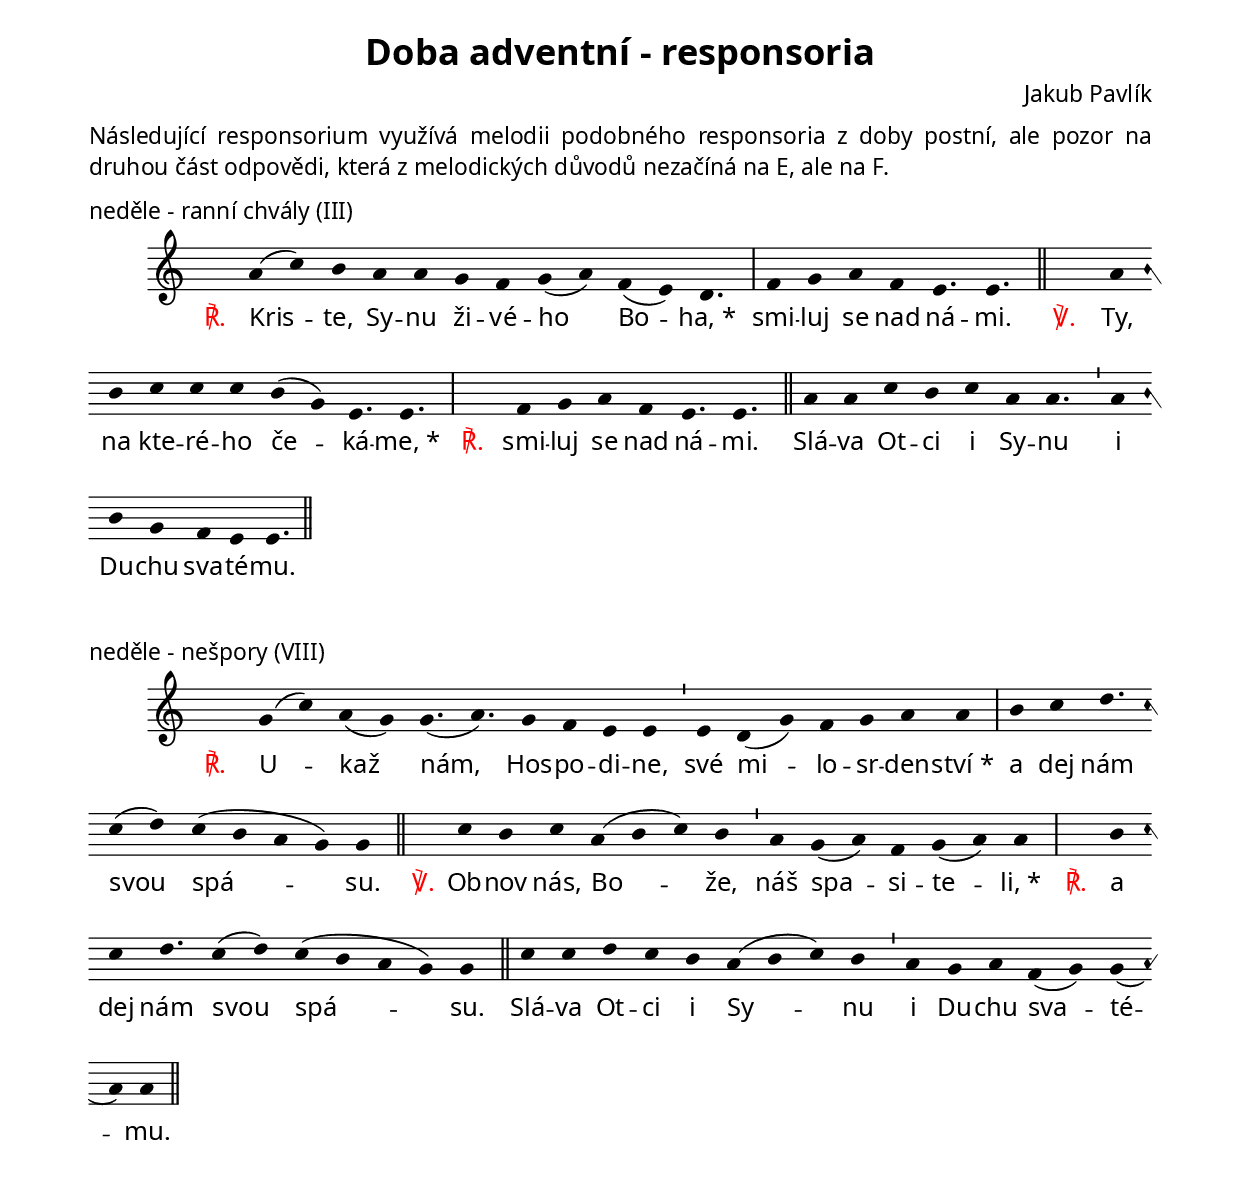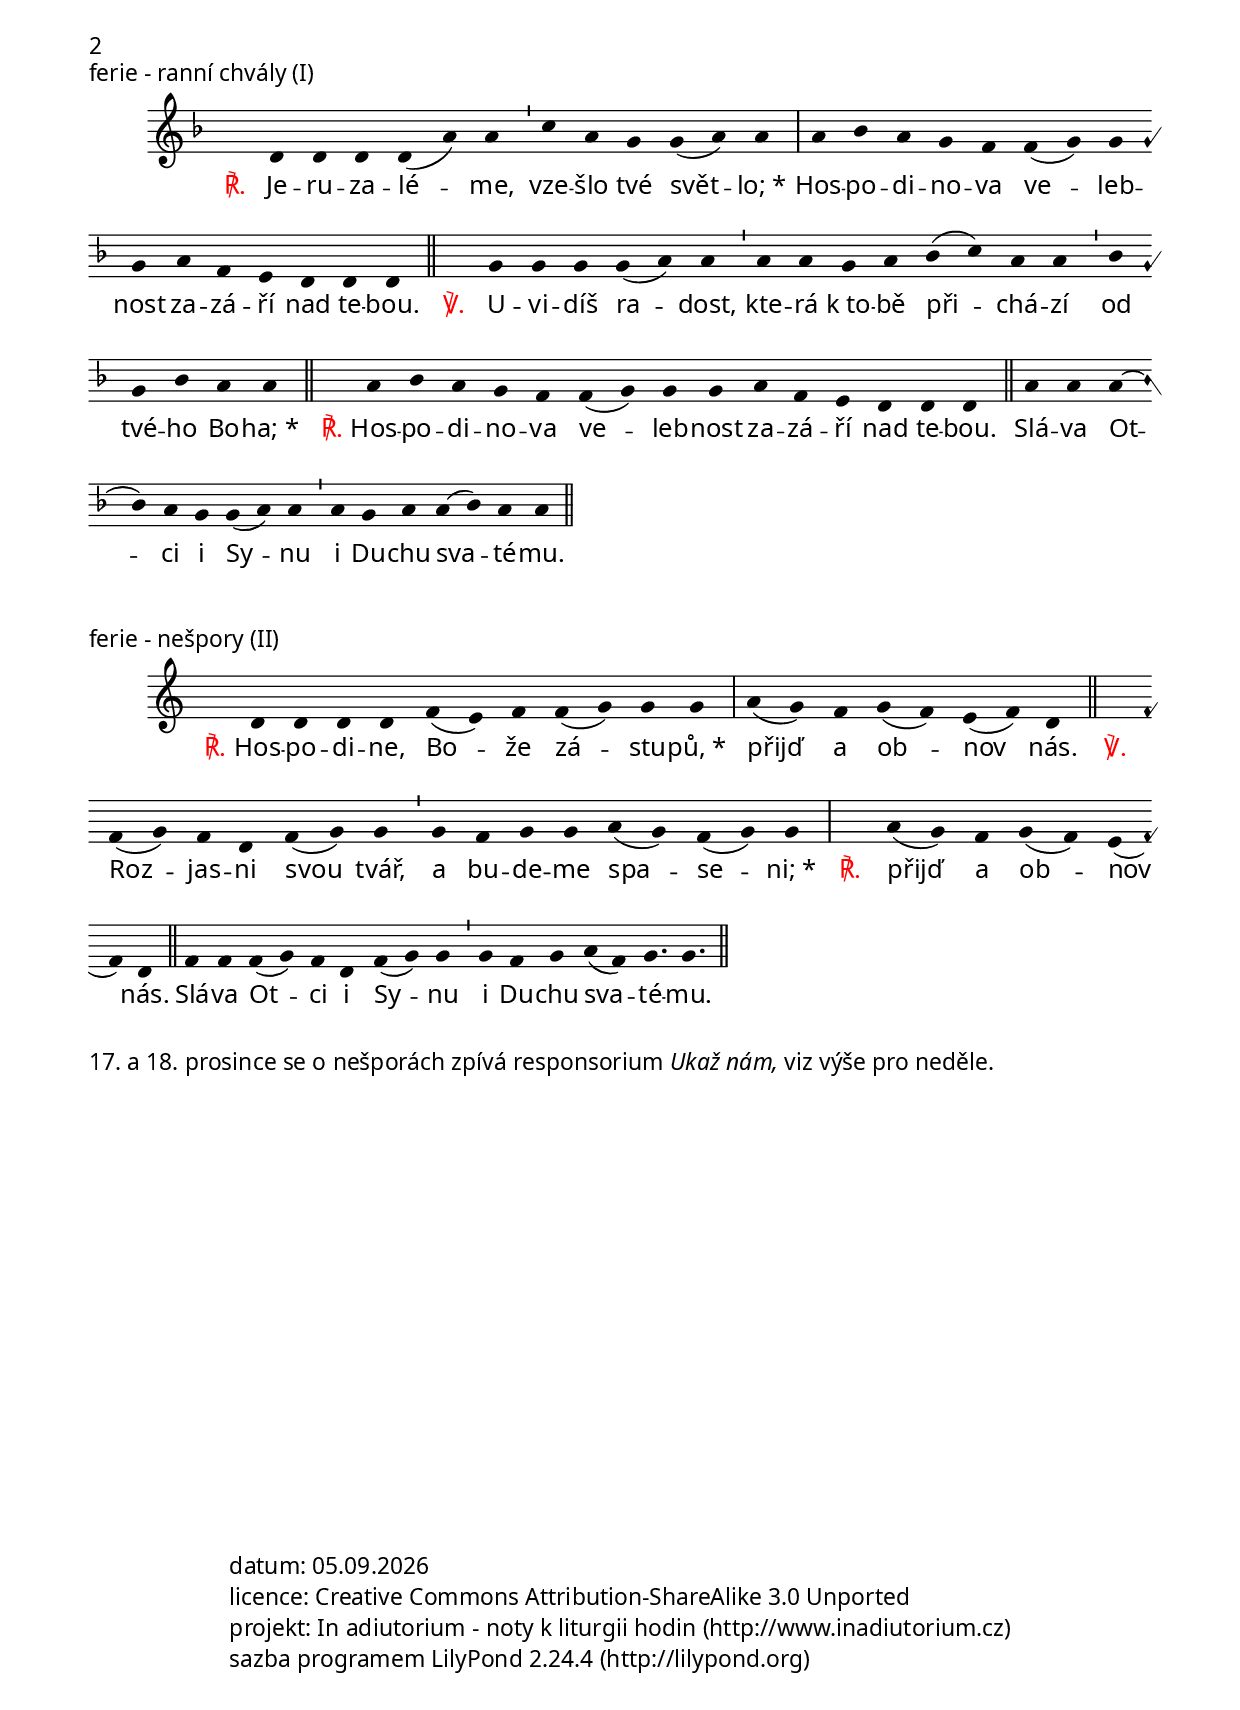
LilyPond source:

\version "2.14.2"

\header {
  title = "Doba adventní - responsoria"
  composer = "Jakub Pavlík"
}

\paper {
  % neroztahovat noty na celou stranku, ale nechat misto dole:
  ragged-bottom = ##t
}

\include "spolecne.ly"
\include "dilyresponsorii.ly"

\markup\justify {
  Následující responsorium využívá melodii podobného responsoria
  z doby postní, ale pozor na druhou část odpovědi,
  která z melodických důvodů nezačíná na E, ale na F.
}

% Podstatna cast melodie (krome verse) je zkopirovana
% z responsoria pro dobu postni.
\score {
  \relative c'' {
    \choralniRezim

    \neviditelna a
    a4( c) b a a g f g( a) f( e) d4. \barMax
    f4 g a f e4. e \barFinalis

    \neviditelna a
    a4 b c c c b( g) e4. e \barMax
    \neviditelna e
    f4 g a f e4. e \barFinalis

    a4 a c b c a a4. \barMin
    a4 b g f e e4. \barFinalis
  }
  \addlyrics {
    \Response Kris -- te, Sy -- nu ži -- vé -- ho Bo -- ha,_*
    smi -- luj se nad ná -- mi.

    \Verse Ty, na kte -- ré -- ho če -- ká -- me,_*
    \Response smi -- luj se nad ná -- mi.
    \textRespDoxologie
  }
  \header {
    quid = "resp."
    modus = "III"
    titulus = "neděle - ranní chvály"
    piece = \markup\sestavTitulekRespII
    id = "ne-rch"
  }
}

\score {
  \relative c'' {
    \choralniRezim

    % R
    \neviditelna g
    g4( c) a( g) g4.( a) g4 f e e \barMin
    e d( g) f g a a \barMax
    b4 c d4. c4( d) c( b a g) g \barFinalis
    % V
    \neviditelna b
    c4 b c a(b c) b \barMin
    a g( a) f g( a) a \barMax
    % R
    \neviditelna b
    b4 c d4. c4( d) c( b a g) g \barFinalis
    % Slava
    c4 c d c b a( b c) b \barMin
    a g a f( g) g( a) a \barFinalis
  }
  \addlyrics {
    \Response U -- kaž nám, Hos -- po -- di -- ne, své mi -- lo -- sr -- den -- ství_*
    a dej nám svou spá -- su.
    \Verse Ob -- nov nás, Bo -- že, náš spa -- si -- te -- li,_*
    \Response a dej nám svou spá -- su.
    \textRespDoxologie
  }
  \header {
    quid = "resp."
    modus = "VIII"
    titulus = "neděle - nešpory"
    piece = \markup\sestavTitulekRespII
    id = "ne-ne"
  }
}

\pageBreak

\score {
  \relative c' {
    \choralniRezim
    \key f \major

    % R
    \neviditelna d
    d4 d d d( a') a \barMin c a g g( a) a \barMax
    a bes a g f f( g) g g a f e d d d \barFinalis
    % V
    \neviditelna g
    g4 g g g( a) a \barMin a a g a bes( c) a a \barMin
    bes4 g bes a a \barFinalis
    % R
    \neviditelna a
    a bes a g f f( g) g g a f e d d d \barFinalis
    % Slava
    a'4 a a( bes) a g g( a) a \barMin a g a a( bes) a a \barFinalis
  }
  \addlyrics {
    \Response Je -- ru -- za -- lé -- me, vze -- šlo tvé svět -- lo;_*
    Hos -- po -- di -- no -- va ve -- leb -- nost za -- zá -- ří nad te -- bou.
    \Verse U -- vi -- díš ra -- dost, kte -- rá k_to -- bě při -- chá -- zí od tvé -- ho Bo -- ha;_*
    \Response Hos -- po -- di -- no -- va ve -- leb -- nost za -- zá -- ří nad te -- bou.
    \textRespDoxologie
  }
  \header {
    quid = "resp."
    modus = "I"
    titulus = "ferie - ranní chvály"
    piece = \markup\sestavTitulekRespII
    id = "fe-rch"
  }
}

\score {
  \relative c' {
    \choralniRezim

    % R
    \neviditelna d
    d4 d d d f( e) f f( g) g g \barMax
    a( g) f g( f) e( f) d \barFinalis
    % V
    \neviditelna f
    f4( g) f d f( g) g \barMin g f g g a( g) f( g) g \barMax
    % R
    \neviditelna g
    a( g) f g( f) e( f) d \barFinalis
    % Slava
    f4 f f( g) f d f( g) g \barMin g f g a( f) g4. g \barFinalis
  }
  \addlyrics {
    \Response Hos -- po -- di -- ne, Bo -- že zá -- stu -- pů,_*
    přijď a ob -- nov nás.
    \Verse Roz -- jas -- ni svou tvář, a bu -- de -- me spa -- se -- ni;_*
    \Response přijď a ob -- nov nás.
    \textRespDoxologie
  }
  \header {
    quid = "resp."
    modus = "II"
    titulus = "ferie - nešpory"
    piece = \markup\sestavTitulekRespII
    placet = "melisma na _zástupů_ trochu drhne"
    id = "fe-ne"
  }
}

\markup{
  17. a 18. prosince se o nešporách zpívá responsorium \italic{Ukaž nám,} viz výše pro neděle.
}
